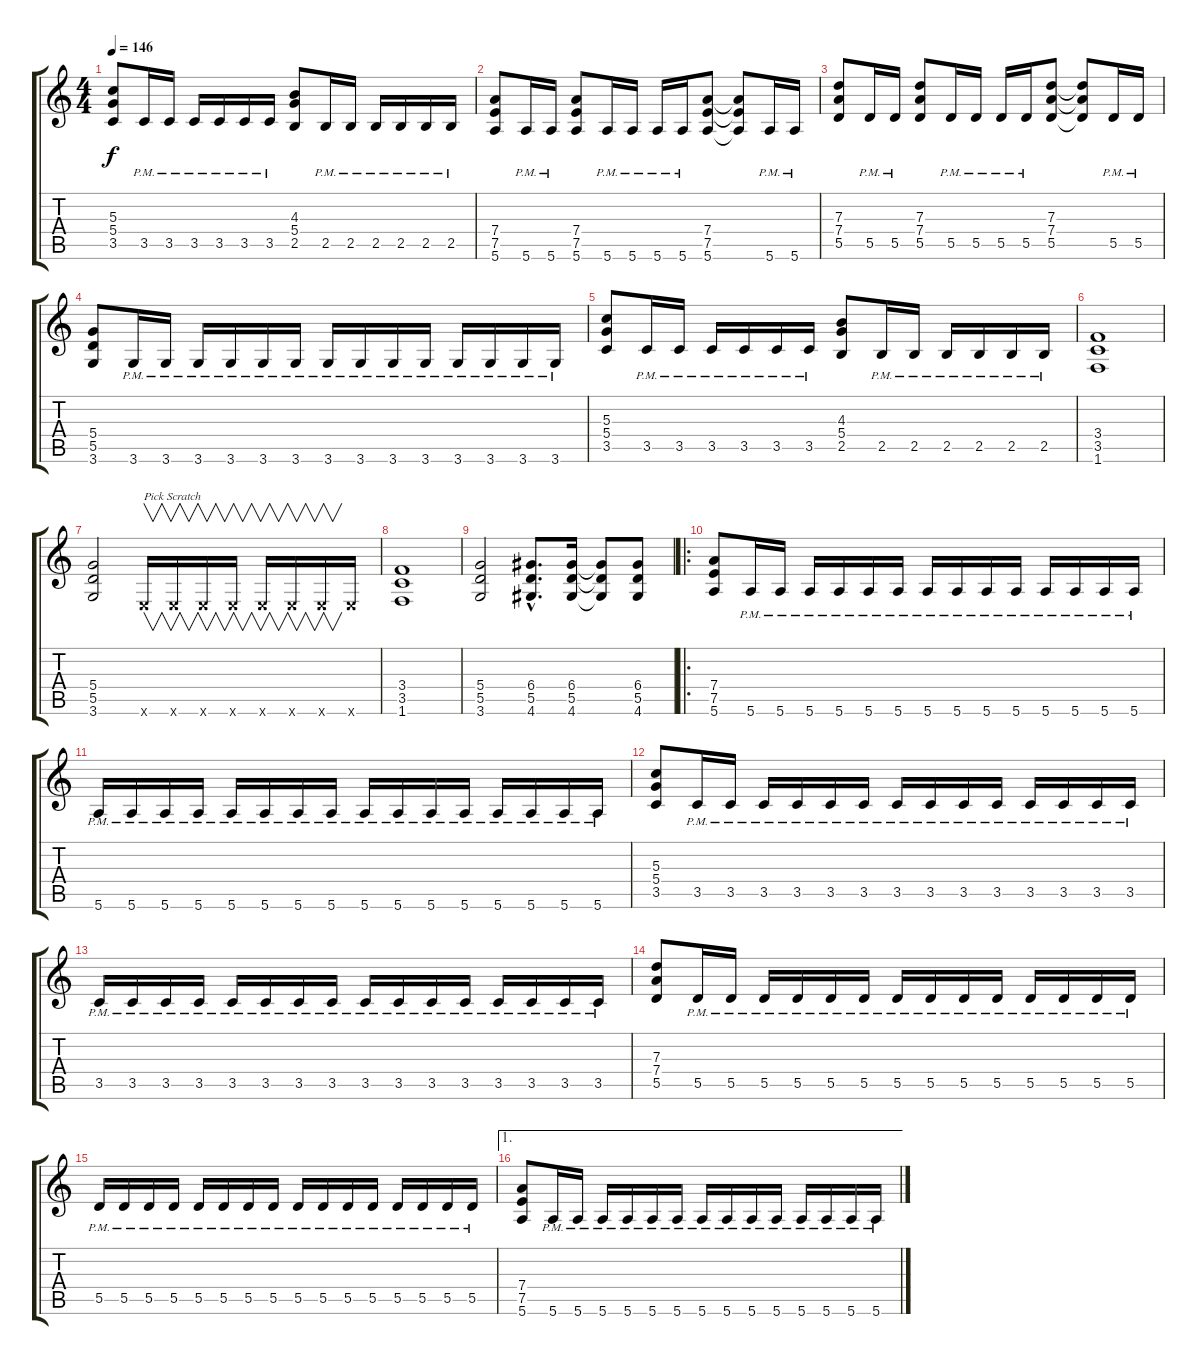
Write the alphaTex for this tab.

\track "" {instrument distortionguitar}
\staff {score tabs}
\tuning (E4 B3 G3 D3 A2 E2) {hide}
\ts (4 4)
\tempo 146
\clef g2
\ks c
(5.3 5.4 3.5).8{dy f} 3.5{pm}.16 3.5{pm}.16 3.5{pm}.16 3.5{pm}.16 3.5{pm}.16 3.5{pm}.16 (4.3 5.4 2.5).8 2.5{pm}.16 2.5{pm}.16 2.5{pm}.16 2.5{pm}.16 2.5{pm}.16 2.5{pm}.16 |
(7.4 7.5 5.6).8 5.6{pm}.16 5.6{pm}.16 (7.4 7.5 5.6).8 5.6{pm}.16 5.6{pm}.16 5.6{pm}.16 5.6{pm}.16 (7.4 7.5 5.6).8 (7.4{t} 7.5{t} 5.6{t}).8 5.6{pm}.16 5.6{pm}.16 |
(7.3 7.4 5.5).8 5.5{pm}.16 5.5{pm}.16 (7.3 7.4 5.5).8 5.5{pm}.16 5.5{pm}.16 5.5{pm}.16 5.5{pm}.16 (7.3 7.4 5.5).8 (7.3{t} 7.4{t} 5.5{t}).8 5.5{pm}.16 5.5{pm}.16 |
(5.4 5.5 3.6).8 3.6{pm}.16 3.6{pm}.16 3.6{pm}.16 3.6{pm}.16 3.6{pm}.16 3.6{pm}.16 3.6{pm}.16 3.6{pm}.16 3.6{pm}.16 3.6{pm}.16 3.6{pm}.16 3.6{pm}.16 3.6{pm}.16 3.6{pm}.16 |
(5.3 5.4 3.5).8 3.5{pm}.16 3.5{pm}.16 3.5{pm}.16 3.5{pm}.16 3.5{pm}.16 3.5{pm}.16 (4.3 5.4 2.5).8 2.5{pm}.16 2.5{pm}.16 2.5{pm}.16 2.5{pm}.16 2.5{pm}.16 2.5{pm}.16 |
(3.4 3.5 1.6).1 |
(5.4 5.5 3.6).2 0.6{x}.16{v txt "Pick Scratch"} 0.6{x}.16{v} 0.6{x}.16{v} 0.6{x}.16{v} 0.6{x}.16{v} 0.6{x}.16{v} 0.6{x}.16{v} 0.6{x}.16 |
(3.4 3.5 1.6).1 |
(5.4 5.5 3.6).2 (6.4{hac} 5.5{hac} 4.6{hac}).8{d} (6.4 5.5 4.6).16 (6.4{t} 5.5{t} 4.6{t}).8 (6.4 5.5 4.6).8 |
\ro
(7.4 7.5 5.6).8 5.6{pm}.16 5.6{pm}.16 5.6{pm}.16 5.6{pm}.16 5.6{pm}.16 5.6{pm}.16 5.6{pm}.16 5.6{pm}.16 5.6{pm}.16 5.6{pm}.16 5.6{pm}.16 5.6{pm}.16 5.6{pm}.16 5.6{pm}.16 |
5.6{pm}.16 5.6{pm}.16 5.6{pm}.16 5.6{pm}.16 5.6{pm}.16 5.6{pm}.16 5.6{pm}.16 5.6{pm}.16 5.6{pm}.16 5.6{pm}.16 5.6{pm}.16 5.6{pm}.16 5.6{pm}.16 5.6{pm}.16 5.6{pm}.16 5.6{pm}.16 |
(5.3 5.4 3.5).8 3.5{pm}.16 3.5{pm}.16 3.5{pm}.16 3.5{pm}.16 3.5{pm}.16 3.5{pm}.16 3.5{pm}.16 3.5{pm}.16 3.5{pm}.16 3.5{pm}.16 3.5{pm}.16 3.5{pm}.16 3.5{pm}.16 3.5{pm}.16 |
3.5{pm}.16 3.5{pm}.16 3.5{pm}.16 3.5{pm}.16 3.5{pm}.16 3.5{pm}.16 3.5{pm}.16 3.5{pm}.16 3.5{pm}.16 3.5{pm}.16 3.5{pm}.16 3.5{pm}.16 3.5{pm}.16 3.5{pm}.16 3.5{pm}.16 3.5{pm}.16 |
(7.3 7.4 5.5).8 5.5{pm}.16 5.5{pm}.16 5.5{pm}.16 5.5{pm}.16 5.5{pm}.16 5.5{pm}.16 5.5{pm}.16 5.5{pm}.16 5.5{pm}.16 5.5{pm}.16 5.5{pm}.16 5.5{pm}.16 5.5{pm}.16 5.5{pm}.16 |
5.5{pm}.16 5.5{pm}.16 5.5{pm}.16 5.5{pm}.16 5.5{pm}.16 5.5{pm}.16 5.5{pm}.16 5.5{pm}.16 5.5{pm}.16 5.5{pm}.16 5.5{pm}.16 5.5{pm}.16 5.5{pm}.16 5.5{pm}.16 5.5{pm}.16 5.5{pm}.16 |
\ae 1
(7.4 7.5 5.6).8 5.6{pm}.16 5.6{pm}.16 5.6{pm}.16 5.6{pm}.16 5.6{pm}.16 5.6{pm}.16 5.6{pm}.16 5.6{pm}.16 5.6{pm}.16 5.6{pm}.16 5.6{pm}.16 5.6{pm}.16 5.6{pm}.16 5.6{pm}.16
